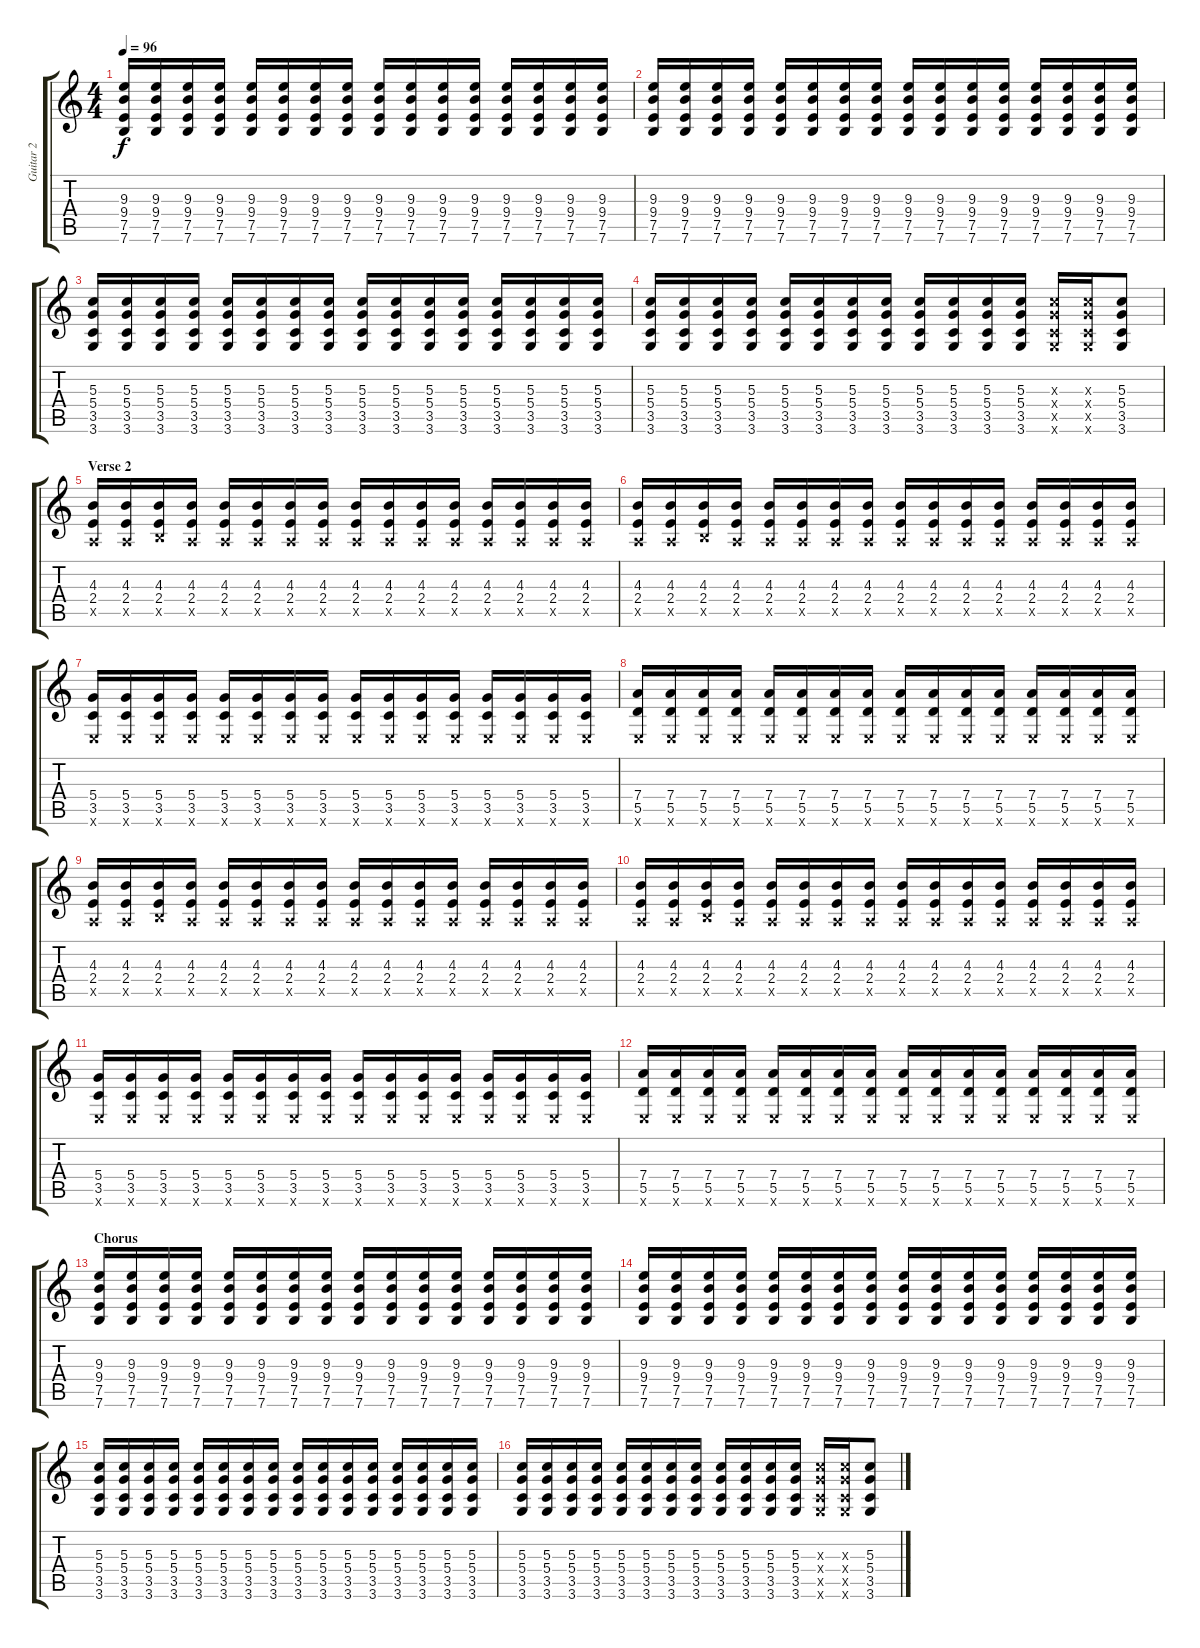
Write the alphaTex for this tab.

\track ("Guitar 2" "Guitar 2") {instrument overdrivenguitar}
\staff {score tabs}
\tuning (E4 B3 G3 D3 A2 E2) {hide}
\ts (4 4)
\tempo 96
\clef g2
\ks c
(9.3 9.4 7.5 7.6).16{dy f} (9.3 9.4 7.5 7.6).16 (9.3 9.4 7.5 7.6).16 (9.3 9.4 7.5 7.6).16 (9.3 9.4 7.5 7.6).16 (9.3 9.4 7.5 7.6).16 (9.3 9.4 7.5 7.6).16 (9.3 9.4 7.5 7.6).16 (9.3 9.4 7.5 7.6).16 (9.3 9.4 7.5 7.6).16 (9.3 9.4 7.5 7.6).16 (9.3 9.4 7.5 7.6).16 (9.3 9.4 7.5 7.6).16 (9.3 9.4 7.5 7.6).16 (9.3 9.4 7.5 7.6).16 (9.3 9.4 7.5 7.6).16 |
(9.3 9.4 7.5 7.6).16 (9.3 9.4 7.5 7.6).16 (9.3 9.4 7.5 7.6).16 (9.3 9.4 7.5 7.6).16 (9.3 9.4 7.5 7.6).16 (9.3 9.4 7.5 7.6).16 (9.3 9.4 7.5 7.6).16 (9.3 9.4 7.5 7.6).16 (9.3 9.4 7.5 7.6).16 (9.3 9.4 7.5 7.6).16 (9.3 9.4 7.5 7.6).16 (9.3 9.4 7.5 7.6).16 (9.3 9.4 7.5 7.6).16 (9.3 9.4 7.5 7.6).16 (9.3 9.4 7.5 7.6).16 (9.3 9.4 7.5 7.6).16 |
(5.3 5.4 3.5 3.6).16 (5.3 5.4 3.5 3.6).16 (5.3 5.4 3.5 3.6).16 (5.3 5.4 3.5 3.6).16 (5.3 5.4 3.5 3.6).16 (5.3 5.4 3.5 3.6).16 (5.3 5.4 3.5 3.6).16 (5.3 5.4 3.5 3.6).16 (5.3 5.4 3.5 3.6).16 (5.3 5.4 3.5 3.6).16 (5.3 5.4 3.5 3.6).16 (5.3 5.4 3.5 3.6).16 (5.3 5.4 3.5 3.6).16 (5.3 5.4 3.5 3.6).16 (5.3 5.4 3.5 3.6).16 (5.3 5.4 3.5 3.6).16 |
(5.3 5.4 3.5 3.6).16 (5.3 5.4 3.5 3.6).16 (5.3 5.4 3.5 3.6).16 (5.3 5.4 3.5 3.6).16 (5.3 5.4 3.5 3.6).16 (5.3 5.4 3.5 3.6).16 (5.3 5.4 3.5 3.6).16 (5.3 5.4 3.5 3.6).16 (5.3 5.4 3.5 3.6).16 (5.3 5.4 3.5 3.6).16 (5.3 5.4 3.5 3.6).16 (5.3 5.4 3.5 3.6).16 (5.3{x} 5.4{x} 3.5{x} 3.6{x}).16 (5.3{x} 5.4{x} 3.5{x} 3.6{x}).16 (5.3 5.4 3.5 3.6).8 |
\section ("" "Verse 2")
(4.3 2.4 0.5{x}).16{instrument electricguitarmuted} (4.3 2.4 0.5{x}).16 (4.3 2.4 2.5{x}).16 (4.3 2.4 0.5{x}).16 (4.3 2.4 0.5{x}).16 (4.3 2.4 0.5{x}).16 (4.3 2.4 0.5{x}).16 (4.3 2.4 0.5{x}).16 (4.3 2.4 0.5{x}).16 (4.3 2.4 0.5{x}).16 (4.3 2.4 0.5{x}).16 (4.3 2.4 0.5{x}).16 (4.3 2.4 0.5{x}).16 (4.3 2.4 0.5{x}).16 (4.3 2.4 0.5{x}).16 (4.3 2.4 0.5{x}).16 |
(4.3 2.4 0.5{x}).16 (4.3 2.4 0.5{x}).16 (4.3 2.4 2.5{x}).16 (4.3 2.4 0.5{x}).16 (4.3 2.4 0.5{x}).16 (4.3 2.4 0.5{x}).16 (4.3 2.4 0.5{x}).16 (4.3 2.4 0.5{x}).16 (4.3 2.4 0.5{x}).16 (4.3 2.4 0.5{x}).16 (4.3 2.4 0.5{x}).16 (4.3 2.4 0.5{x}).16 (4.3 2.4 0.5{x}).16 (4.3 2.4 0.5{x}).16 (4.3 2.4 0.5{x}).16 (4.3 2.4 0.5{x}).16 |
(5.4 3.5 0.6{x}).16 (5.4 3.5 0.6{x}).16 (5.4 3.5 0.6{x}).16 (5.4 3.5 0.6{x}).16 (5.4 3.5 0.6{x}).16 (5.4 3.5 0.6{x}).16 (5.4 3.5 0.6{x}).16 (5.4 3.5 0.6{x}).16 (5.4 3.5 0.6{x}).16 (5.4 3.5 0.6{x}).16 (5.4 3.5 0.6{x}).16 (5.4 3.5 0.6{x}).16 (5.4 3.5 0.6{x}).16 (5.4 3.5 0.6{x}).16 (5.4 3.5 0.6{x}).16 (5.4 3.5 0.6{x}).16 |
(7.4 5.5 0.6{x}).16 (7.4 5.5 0.6{x}).16 (7.4 5.5 0.6{x}).16 (7.4 5.5 0.6{x}).16 (7.4 5.5 0.6{x}).16 (7.4 5.5 0.6{x}).16 (7.4 5.5 0.6{x}).16 (7.4 5.5 0.6{x}).16 (7.4 5.5 0.6{x}).16 (7.4 5.5 0.6{x}).16 (7.4 5.5 0.6{x}).16 (7.4 5.5 0.6{x}).16 (7.4 5.5 0.6{x}).16 (7.4 5.5 0.6{x}).16 (7.4 5.5 0.6{x}).16 (7.4 5.5 0.6{x}).16 |
(4.3 2.4 0.5{x}).16{instrument electricguitarmuted} (4.3 2.4 0.5{x}).16 (4.3 2.4 2.5{x}).16 (4.3 2.4 0.5{x}).16 (4.3 2.4 0.5{x}).16 (4.3 2.4 0.5{x}).16 (4.3 2.4 0.5{x}).16 (4.3 2.4 0.5{x}).16 (4.3 2.4 0.5{x}).16 (4.3 2.4 0.5{x}).16 (4.3 2.4 0.5{x}).16 (4.3 2.4 0.5{x}).16 (4.3 2.4 0.5{x}).16 (4.3 2.4 0.5{x}).16 (4.3 2.4 0.5{x}).16 (4.3 2.4 0.5{x}).16 |
(4.3 2.4 0.5{x}).16 (4.3 2.4 0.5{x}).16 (4.3 2.4 2.5{x}).16 (4.3 2.4 0.5{x}).16 (4.3 2.4 0.5{x}).16 (4.3 2.4 0.5{x}).16 (4.3 2.4 0.5{x}).16 (4.3 2.4 0.5{x}).16 (4.3 2.4 0.5{x}).16 (4.3 2.4 0.5{x}).16 (4.3 2.4 0.5{x}).16 (4.3 2.4 0.5{x}).16 (4.3 2.4 0.5{x}).16 (4.3 2.4 0.5{x}).16 (4.3 2.4 0.5{x}).16 (4.3 2.4 0.5{x}).16 |
(5.4 3.5 0.6{x}).16 (5.4 3.5 0.6{x}).16 (5.4 3.5 0.6{x}).16 (5.4 3.5 0.6{x}).16 (5.4 3.5 0.6{x}).16 (5.4 3.5 0.6{x}).16 (5.4 3.5 0.6{x}).16 (5.4 3.5 0.6{x}).16 (5.4 3.5 0.6{x}).16 (5.4 3.5 0.6{x}).16 (5.4 3.5 0.6{x}).16 (5.4 3.5 0.6{x}).16 (5.4 3.5 0.6{x}).16 (5.4 3.5 0.6{x}).16 (5.4 3.5 0.6{x}).16 (5.4 3.5 0.6{x}).16 |
(7.4 5.5 0.6{x}).16 (7.4 5.5 0.6{x}).16 (7.4 5.5 0.6{x}).16 (7.4 5.5 0.6{x}).16 (7.4 5.5 0.6{x}).16{volume 16 instrument overdrivenguitar} (7.4 5.5 0.6{x}).16 (7.4 5.5 0.6{x}).16 (7.4 5.5 0.6{x}).16 (7.4 5.5 0.6{x}).16 (7.4 5.5 0.6{x}).16 (7.4 5.5 0.6{x}).16 (7.4 5.5 0.6{x}).16 (7.4 5.5 0.6{x}).16 (7.4 5.5 0.6{x}).16 (7.4 5.5 0.6{x}).16 (7.4 5.5 0.6{x}).16 |
\section ("" "Chorus")
(9.3 9.4 7.5 7.6).16{volume 12 instrument overdrivenguitar} (9.3 9.4 7.5 7.6).16 (9.3 9.4 7.5 7.6).16 (9.3 9.4 7.5 7.6).16 (9.3 9.4 7.5 7.6).16 (9.3 9.4 7.5 7.6).16 (9.3 9.4 7.5 7.6).16 (9.3 9.4 7.5 7.6).16 (9.3 9.4 7.5 7.6).16 (9.3 9.4 7.5 7.6).16 (9.3 9.4 7.5 7.6).16 (9.3 9.4 7.5 7.6).16 (9.3 9.4 7.5 7.6).16 (9.3 9.4 7.5 7.6).16 (9.3 9.4 7.5 7.6).16 (9.3 9.4 7.5 7.6).16 |
(9.3 9.4 7.5 7.6).16 (9.3 9.4 7.5 7.6).16 (9.3 9.4 7.5 7.6).16 (9.3 9.4 7.5 7.6).16 (9.3 9.4 7.5 7.6).16 (9.3 9.4 7.5 7.6).16 (9.3 9.4 7.5 7.6).16 (9.3 9.4 7.5 7.6).16 (9.3 9.4 7.5 7.6).16 (9.3 9.4 7.5 7.6).16 (9.3 9.4 7.5 7.6).16 (9.3 9.4 7.5 7.6).16 (9.3 9.4 7.5 7.6).16 (9.3 9.4 7.5 7.6).16 (9.3 9.4 7.5 7.6).16 (9.3 9.4 7.5 7.6).16 |
(5.3 5.4 3.5 3.6).16 (5.3 5.4 3.5 3.6).16 (5.3 5.4 3.5 3.6).16 (5.3 5.4 3.5 3.6).16 (5.3 5.4 3.5 3.6).16 (5.3 5.4 3.5 3.6).16 (5.3 5.4 3.5 3.6).16 (5.3 5.4 3.5 3.6).16 (5.3 5.4 3.5 3.6).16 (5.3 5.4 3.5 3.6).16 (5.3 5.4 3.5 3.6).16 (5.3 5.4 3.5 3.6).16 (5.3 5.4 3.5 3.6).16 (5.3 5.4 3.5 3.6).16 (5.3 5.4 3.5 3.6).16 (5.3 5.4 3.5 3.6).16 |
(5.3 5.4 3.5 3.6).16 (5.3 5.4 3.5 3.6).16 (5.3 5.4 3.5 3.6).16 (5.3 5.4 3.5 3.6).16 (5.3 5.4 3.5 3.6).16 (5.3 5.4 3.5 3.6).16 (5.3 5.4 3.5 3.6).16 (5.3 5.4 3.5 3.6).16 (5.3 5.4 3.5 3.6).16 (5.3 5.4 3.5 3.6).16 (5.3 5.4 3.5 3.6).16 (5.3 5.4 3.5 3.6).16 (5.3{x} 5.4{x} 3.5{x} 3.6{x}).16 (5.3{x} 5.4{x} 3.5{x} 3.6{x}).16 (5.3 5.4 3.5 3.6).8
